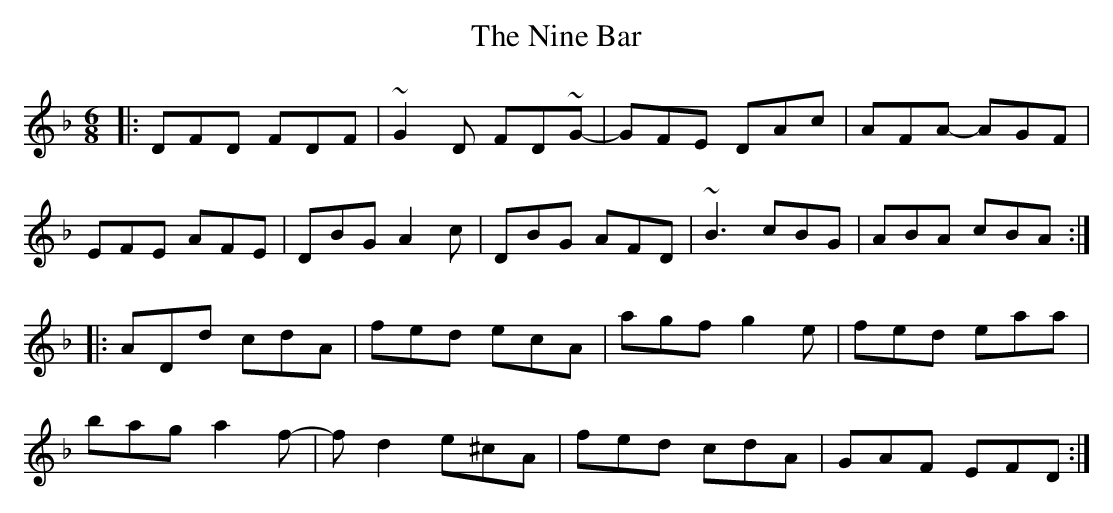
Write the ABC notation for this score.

X:1
T: The Nine Bar
M: 6/8
L: 1/8
K: Dmin
|:DFD FDF|~G2D FD~G-|GFE DAc|AFA- AGF|
EFE AFE|DBG A2c|DBG AFD|~B3 cBG|ABA cBA:|
|:ADd cdA|fed ecA|agf g2e|fed eaa|
bag a2f-|fd2 e^cA|fed cdA|GAF EFD:|
